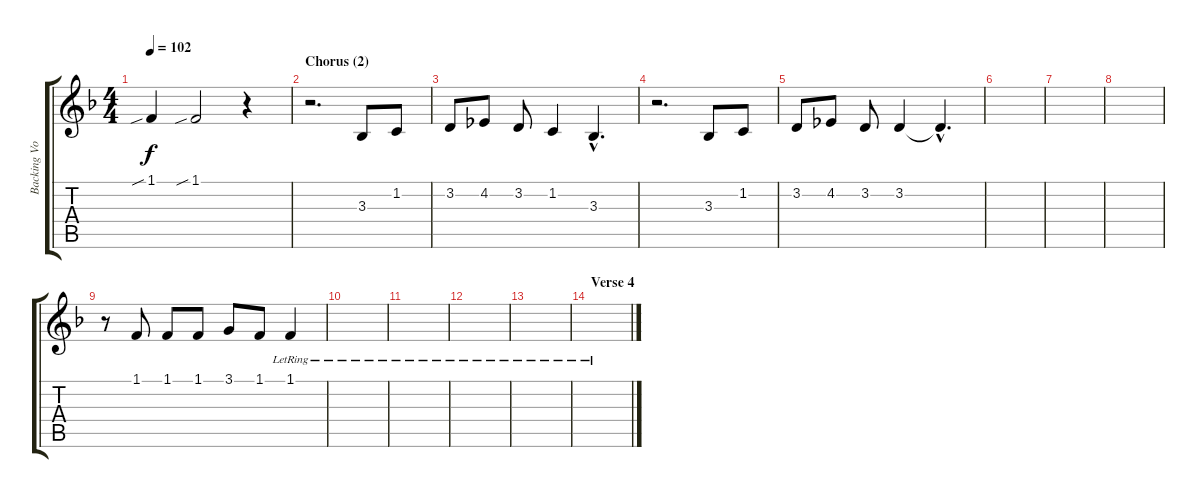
\track ("Backing Vocals II" "Backing Vo") {instrument stringensemble1}
\staff {score tabs}
\tuning (E4 B3 G3 D3 A2 E2) {hide}
\ts (4 4)
\tempo 102
\clef g2
\ks dminor
1.1{sib}.4{dy f} 1.1{sib}.2 r.4 |
\section ("" "Chorus (2)")
r.2{d instrument stringensemble1} 3.3.8 1.2.8 |
3.2.8 4.2.8 3.2.8 1.2.4 3.3{hac}.4{d} |
r.2{d} 3.3.8 1.2.8 |
3.2.8 4.2.8 3.2.8 3.2.4 3.2{hac t}.4{d} |
|
|
|
r.8 1.1.8 1.1.8 1.1.8 3.1.8 1.1.8 1.1{lr}.4 |
|
|
|
|
\section ("" "Verse 4")
